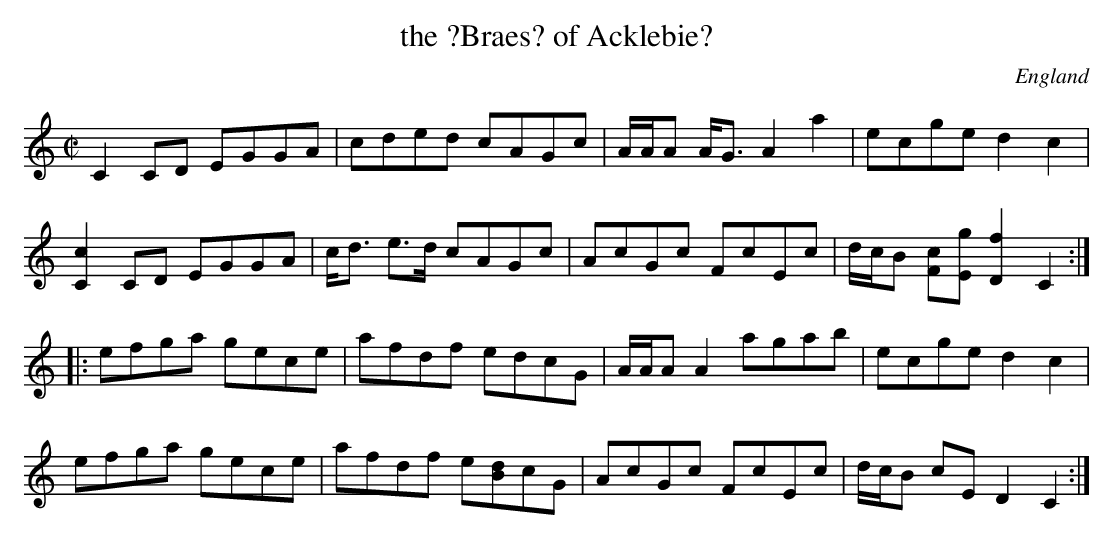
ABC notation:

X:1
T:the ?Braes? of Acklebie?
M:C|
O:England
K:C major
C2CD      EGGA | cded    cAGc | A/A/A A<G A2a2 | ecge           d2c2      |
[c2C2] CD EGGA | c<d e>d cAGc | AcGc      FcEc | d/c/B [cF][gE] [f2D2] C2 ::
efga      gece | afdf    edcG | A/A/A A2  agab | ecge            d2c2    |
efga      gece | afdf  e[Bd]cG| AcGc      FcEc | d/c/B cE        D2C2:|
